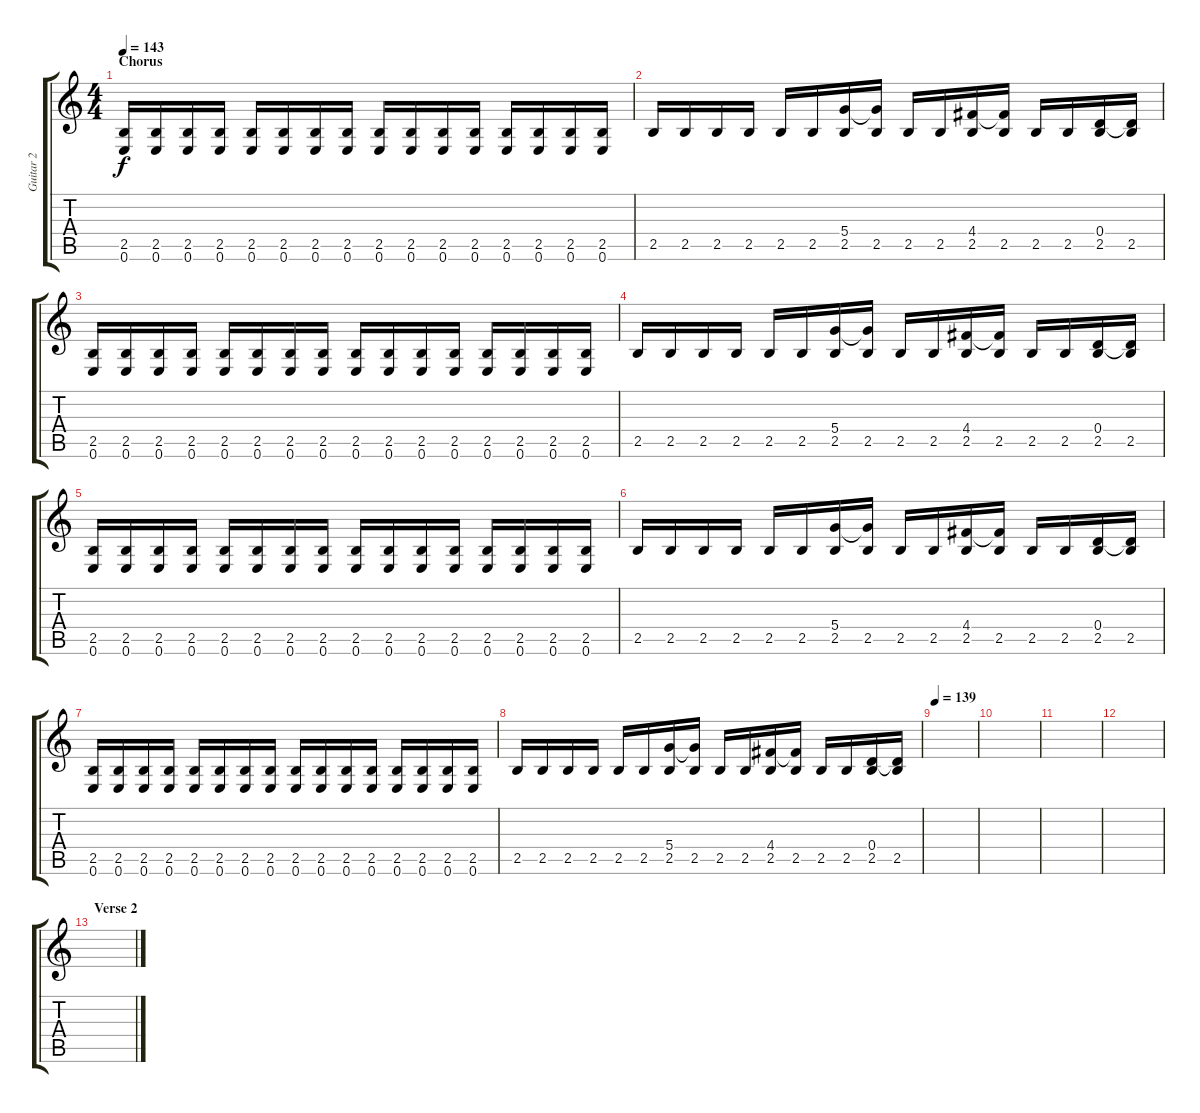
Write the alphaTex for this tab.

\track ("Guitar 2" "Guitar 2") {instrument distortionguitar}
\staff {score tabs}
\tuning (E4 B3 G3 D3 A2 E2) {hide}
\ts (4 4)
\section ("" "Chorus")
\tempo 143
\clef g2
\ks c
(2.5 0.6).16{dy f} (2.5 0.6).16 (2.5 0.6).16 (2.5 0.6).16 (2.5 0.6).16 (2.5 0.6).16 (2.5 0.6).16 (2.5 0.6).16 (2.5 0.6).16 (2.5 0.6).16 (2.5 0.6).16 (2.5 0.6).16 (2.5 0.6).16 (2.5 0.6).16 (2.5 0.6).16 (2.5 0.6).16 |
2.5.16 2.5.16 2.5.16 2.5.16 2.5.16 2.5.16 (5.4 2.5).16{volume 16} (5.4{t} 2.5).16 2.5.16 2.5.16 (4.4 2.5).16 (4.4{t} 2.5).16 2.5.16 2.5.16 (0.4 2.5).16 (0.4{t} 2.5).16 |
(2.5 0.6).16{volume 13} (2.5 0.6).16 (2.5 0.6).16 (2.5 0.6).16 (2.5 0.6).16 (2.5 0.6).16 (2.5 0.6).16 (2.5 0.6).16 (2.5 0.6).16 (2.5 0.6).16 (2.5 0.6).16 (2.5 0.6).16 (2.5 0.6).16 (2.5 0.6).16 (2.5 0.6).16 (2.5 0.6).16 |
2.5.16 2.5.16 2.5.16 2.5.16 2.5.16 2.5.16 (5.4 2.5).16{volume 16} (5.4{t} 2.5).16 2.5.16 2.5.16 (4.4 2.5).16 (4.4{t} 2.5).16 2.5.16 2.5.16 (0.4 2.5).16 (0.4{t} 2.5).16 |
(2.5 0.6).16{volume 13} (2.5 0.6).16 (2.5 0.6).16 (2.5 0.6).16 (2.5 0.6).16 (2.5 0.6).16 (2.5 0.6).16 (2.5 0.6).16 (2.5 0.6).16 (2.5 0.6).16 (2.5 0.6).16 (2.5 0.6).16 (2.5 0.6).16 (2.5 0.6).16 (2.5 0.6).16 (2.5 0.6).16 |
2.5.16 2.5.16 2.5.16 2.5.16 2.5.16 2.5.16 (5.4 2.5).16{volume 16} (5.4{t} 2.5).16 2.5.16 2.5.16 (4.4 2.5).16 (4.4{t} 2.5).16 2.5.16 2.5.16 (0.4 2.5).16 (0.4{t} 2.5).16 |
(2.5 0.6).16{volume 13} (2.5 0.6).16 (2.5 0.6).16 (2.5 0.6).16 (2.5 0.6).16 (2.5 0.6).16 (2.5 0.6).16 (2.5 0.6).16 (2.5 0.6).16 (2.5 0.6).16 (2.5 0.6).16 (2.5 0.6).16 (2.5 0.6).16 (2.5 0.6).16 (2.5 0.6).16 (2.5 0.6).16 |
2.5.16 2.5.16 2.5.16 2.5.16 2.5.16 2.5.16 (5.4 2.5).16{volume 16} (5.4{t} 2.5).16 2.5.16 2.5.16 (4.4 2.5).16 (4.4{t} 2.5).16 2.5.16 2.5.16 (0.4 2.5).16 (0.4{t} 2.5).16 |
\tempo 139
|
|
|
|
\section ("" "Verse 2")
